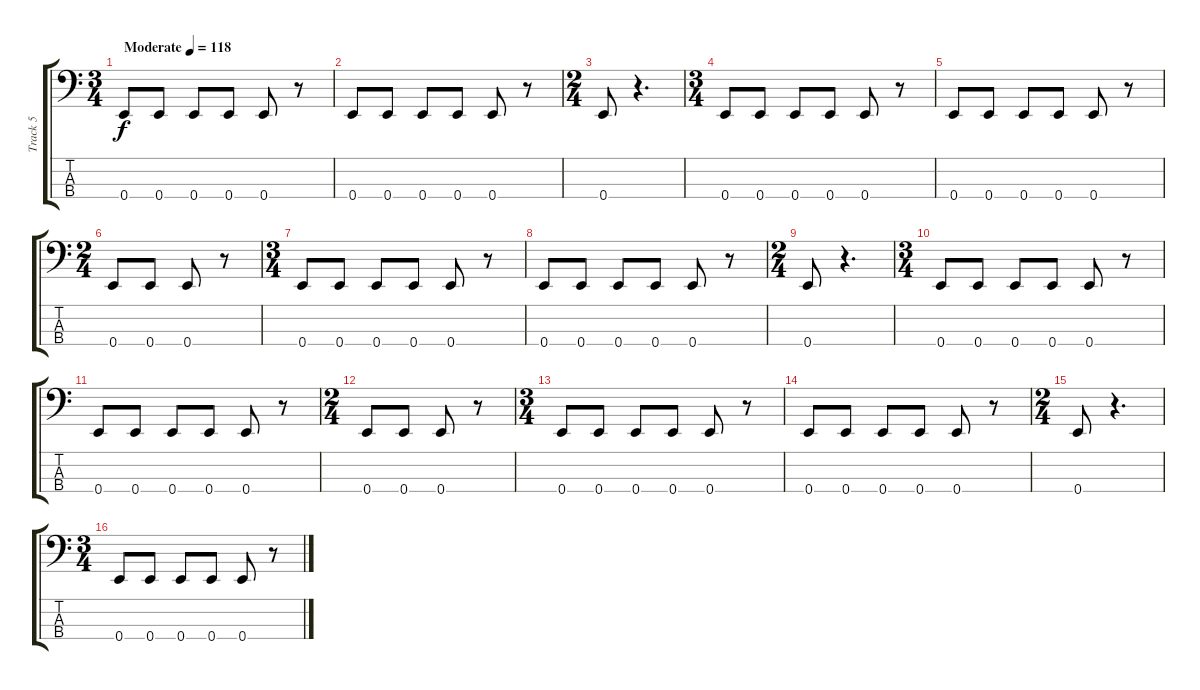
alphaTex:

\track ("Track 5" "Track 5") {instrument electricbassfinger}
\staff {score tabs}
\tuning (G2 D2 A1 E1) {hide}
\ts (3 4)
\tempo (118 "Moderate")
\clef f4
\ks c
0.4.8{dy f volume 16 balance 8 instrument electricbassfinger} 0.4.8 0.4.8 0.4.8 0.4.8 r.8 |
0.4.8 0.4.8 0.4.8 0.4.8 0.4.8 r.8 |
\ts (2 4)
0.4.8 r.4{d} |
\ts (3 4)
0.4.8 0.4.8 0.4.8 0.4.8 0.4.8 r.8 |
0.4.8 0.4.8 0.4.8 0.4.8 0.4.8 r.8 |
\ts (2 4)
0.4.8 0.4.8 0.4.8 r.8 |
\ts (3 4)
0.4.8 0.4.8 0.4.8 0.4.8 0.4.8 r.8 |
0.4.8 0.4.8 0.4.8 0.4.8 0.4.8 r.8 |
\ts (2 4)
0.4.8 r.4{d} |
\ts (3 4)
0.4.8 0.4.8 0.4.8 0.4.8 0.4.8 r.8 |
0.4.8 0.4.8 0.4.8 0.4.8 0.4.8 r.8 |
\ts (2 4)
0.4.8 0.4.8 0.4.8 r.8 |
\ts (3 4)
0.4.8 0.4.8 0.4.8 0.4.8 0.4.8 r.8 |
0.4.8 0.4.8 0.4.8 0.4.8 0.4.8 r.8 |
\ts (2 4)
0.4.8 r.4{d} |
\ts (3 4)
0.4.8 0.4.8 0.4.8 0.4.8 0.4.8 r.8
